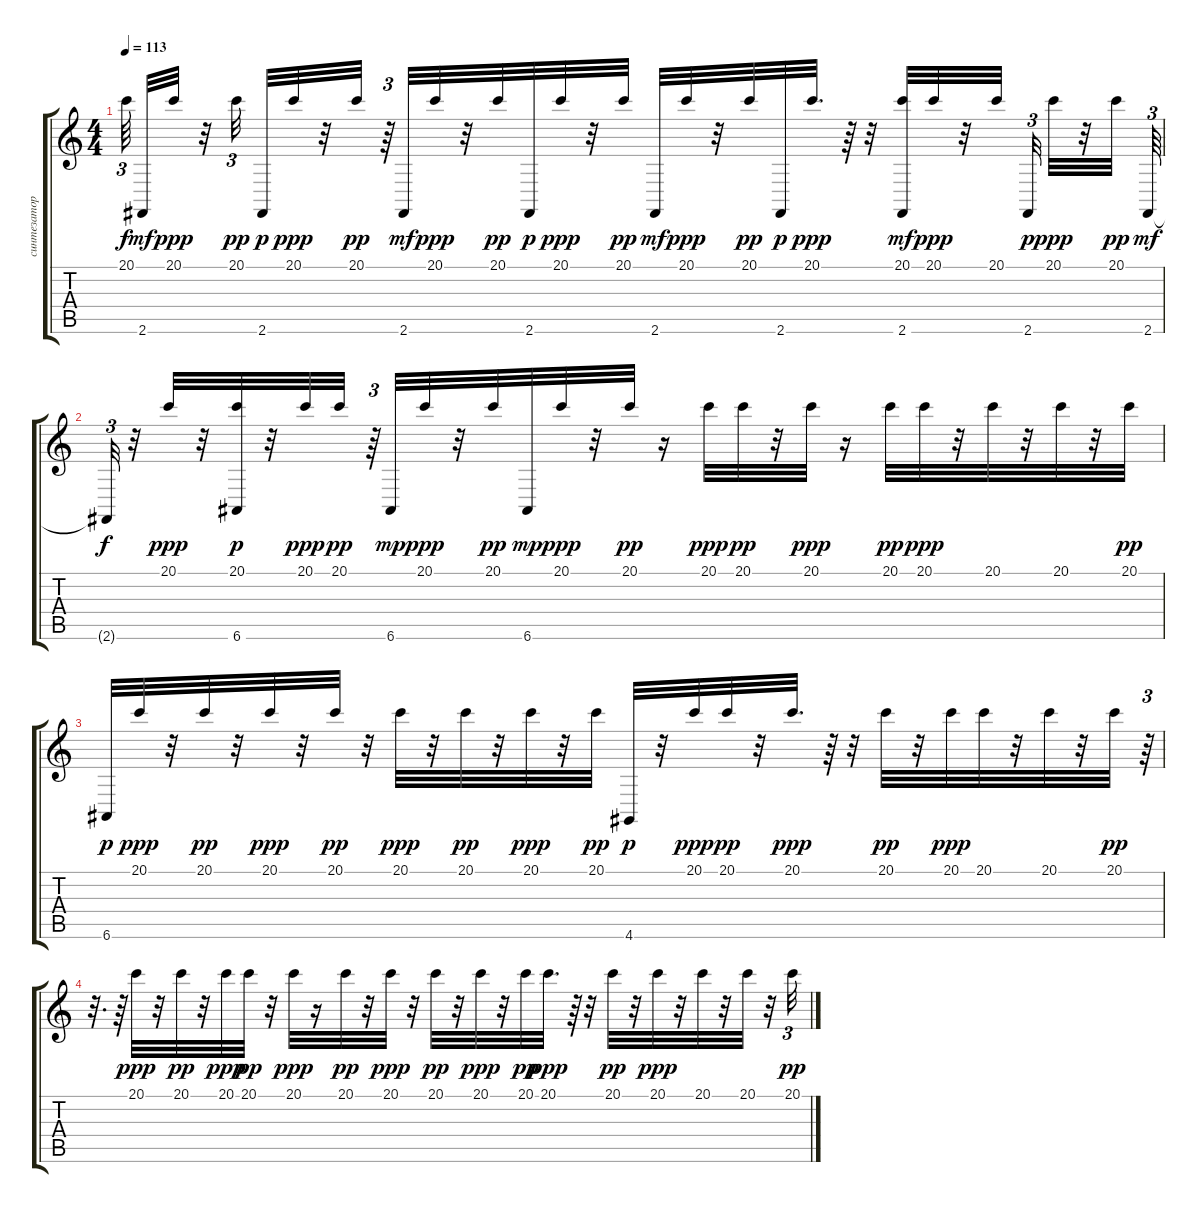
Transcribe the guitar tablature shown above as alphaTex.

\track ("синтезатор" "синтезатор") {instrument acousticgrandpiano}
\staff {score tabs}
\tuning (E4 B3 G3 D3 A2 E2) {hide}
\ts (4 4)
\tempo 113
\clef g2
\ks c
20.1{t}.64{tu (3 2) dy f beam splitsecondary} 2.6.32{dy mf} 20.1.32{dy ppp} r.32 20.1.32{tu (3 2) dy pp beam splitsecondary} 2.6.32{dy p} 20.1.32{dy ppp} r.32 20.1.32{dy pp} r.64{tu (3 2)} 2.6.32{dy mf} 20.1.32{dy ppp} r.32 20.1.32{dy pp} 2.6.32{dy p} 20.1.32{dy ppp} r.32 20.1.32{dy pp} 2.6.32{dy mf} 20.1.32{dy ppp} r.32 20.1.32{dy pp} 2.6.32{dy p} 20.1.32{d dy ppp} r.64 r.32 (20.1 2.6).32{dy mf} 20.1.32{dy ppp} r.32 20.1.32{beam splitsecondary} 2.6.32{tu (3 2) dy p} 20.1.32{dy ppp} r.32 20.1.32{dy pp} 2.6.64{tu (3 2) dy mf} |
2.6{t}.32{tu (3 2) dy f} r.32 20.1.32{dy ppp} r.32 (20.1 6.6).32{dy p} r.32 20.1.32{dy ppp} 20.1.32{dy pp} r.64{tu (3 2)} 6.6.32{dy mp} 20.1.32{dy ppp} r.32 20.1.32{dy pp} 6.6.32{dy mp} 20.1.32{dy ppp} r.32 20.1.32{dy pp} r.16 20.1.32{dy ppp} 20.1.32{dy pp} r.32 20.1.32{dy ppp} r.16 20.1.32{dy pp} 20.1.32{dy ppp} r.32 20.1.32 r.32 20.1.32 r.32 20.1.32{dy pp} |
6.6.32{dy p} 20.1.32{dy ppp} r.32 20.1.32{dy pp} r.32 20.1.32{dy ppp} r.32 20.1.32{dy pp} r.32 20.1.32{dy ppp} r.32 20.1.32{dy pp} r.32 20.1.32{dy ppp} r.32 20.1.32{dy pp} 4.6.32{dy p} r.32 20.1.32{dy ppp} 20.1.32{dy pp} r.32 20.1.32{d dy ppp} r.64 r.32 20.1.32{dy pp} r.32 20.1.32{dy ppp} 20.1.32 r.32 20.1.32 r.32 20.1.32{dy pp} r.64{tu (3 2)} |
r.32{d} r.64 20.1.32{dy ppp} r.32 20.1.32{dy pp} r.32 20.1.32{dy ppp} 20.1.32{dy pp} r.32 20.1.32{dy ppp} r.16 20.1.32{dy pp} r.32 20.1.32{dy ppp} r.32 20.1.32{dy pp} r.32 20.1.32{dy ppp} r.32 20.1.32{dy pp} 20.1.32{d dy ppp} r.64 r.32 20.1.32{dy pp} r.32 20.1.32{dy ppp} r.32 20.1.32 r.32 20.1.32 r.32 20.1.32{tu (3 2) dy pp}
